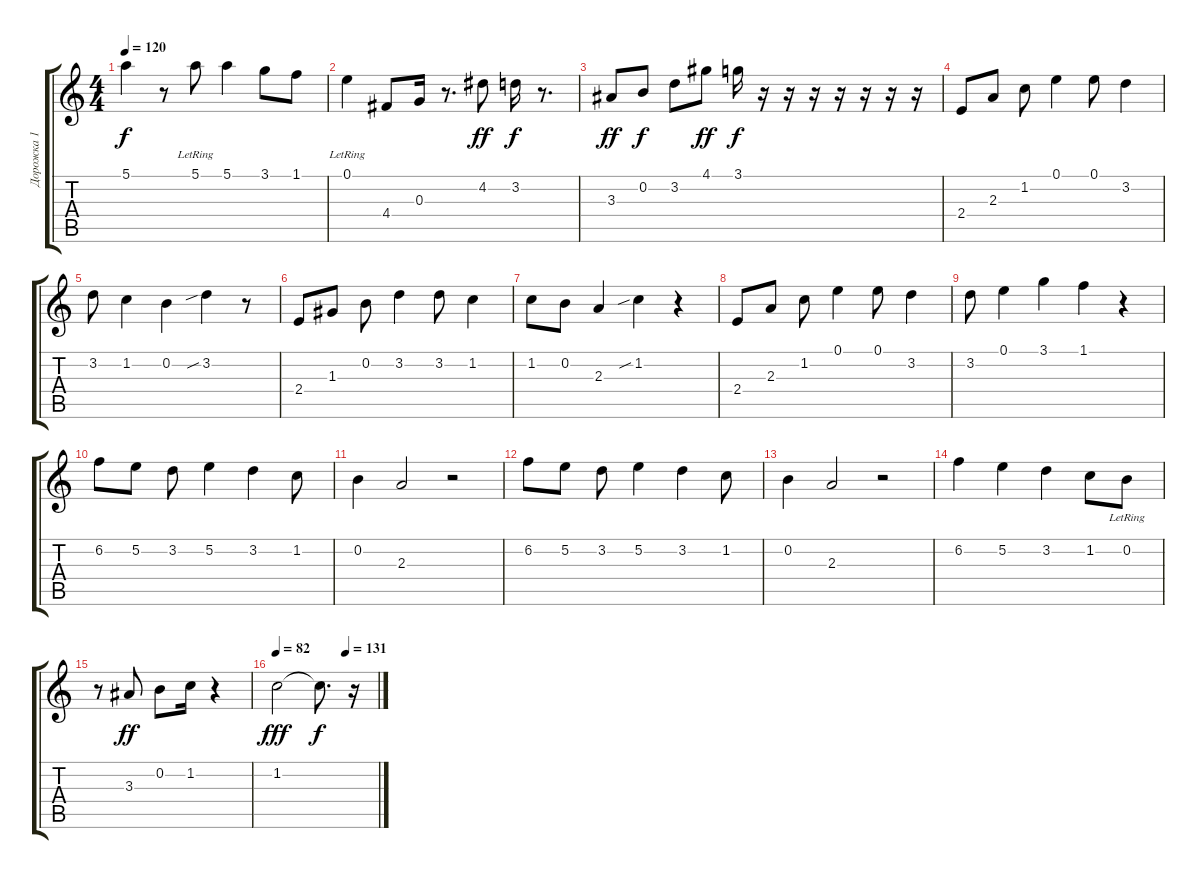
\track ("Дорожка 1" "Дорожка 1") {instrument acousticguitarsteel}
\staff {score tabs}
\tuning (E4 B3 G3 D3 A2 E2) {hide}
\ts (4 4)
\tempo 120
\clef g2
\ks c
5.1.4{dy f} r.8 5.1{lr}.8 5.1.4 3.1.8 1.1.8 |
0.1{lr}.4 4.4.8 0.3.16 r.8{d} 4.2.8{dy ff} 3.2.16{dy f} r.8{d} |
3.3.8{dy ff} 0.2.8{dy f} 3.2.8 4.1.8{dy ff} 3.1.16{dy f} r.16 r.16 r.16 r.16 r.16 r.16 r.16 |
2.4.8 2.3.8 1.2.8 0.1.4 0.1.8 3.2.4 |
3.2.8 1.2.4 0.2.4 3.2{sib}.4 r.8 |
2.4.8 1.3.8 0.2.8 3.2.4 3.2.8 1.2.4 |
1.2.8 0.2.8 2.3.4 1.2{sib}.4 r.4 |
2.4.8 2.3.8 1.2.8 0.1.4 0.1.8 3.2.4 |
3.2.8 0.1.4 3.1.4 1.1.4 r.4 |
6.2.8 5.2.8 3.2.8 5.2.4 3.2.4 1.2.8 |
0.2.4 2.3.2 r.2 |
6.2.8 5.2.8 3.2.8 5.2.4 3.2.4 1.2.8 |
0.2.4 2.3.2 r.2 |
6.2.4 5.2.4 3.2.4 1.2.8 0.2{lr}.8 |
r.8 3.3.8{dy ff balance 8} 0.2.8 1.2.16 r.4 |
\tempo 82
\tempo (131 0.6875)
1.2.2{dy fff} 1.2{t}.8{d dy f} r.16
